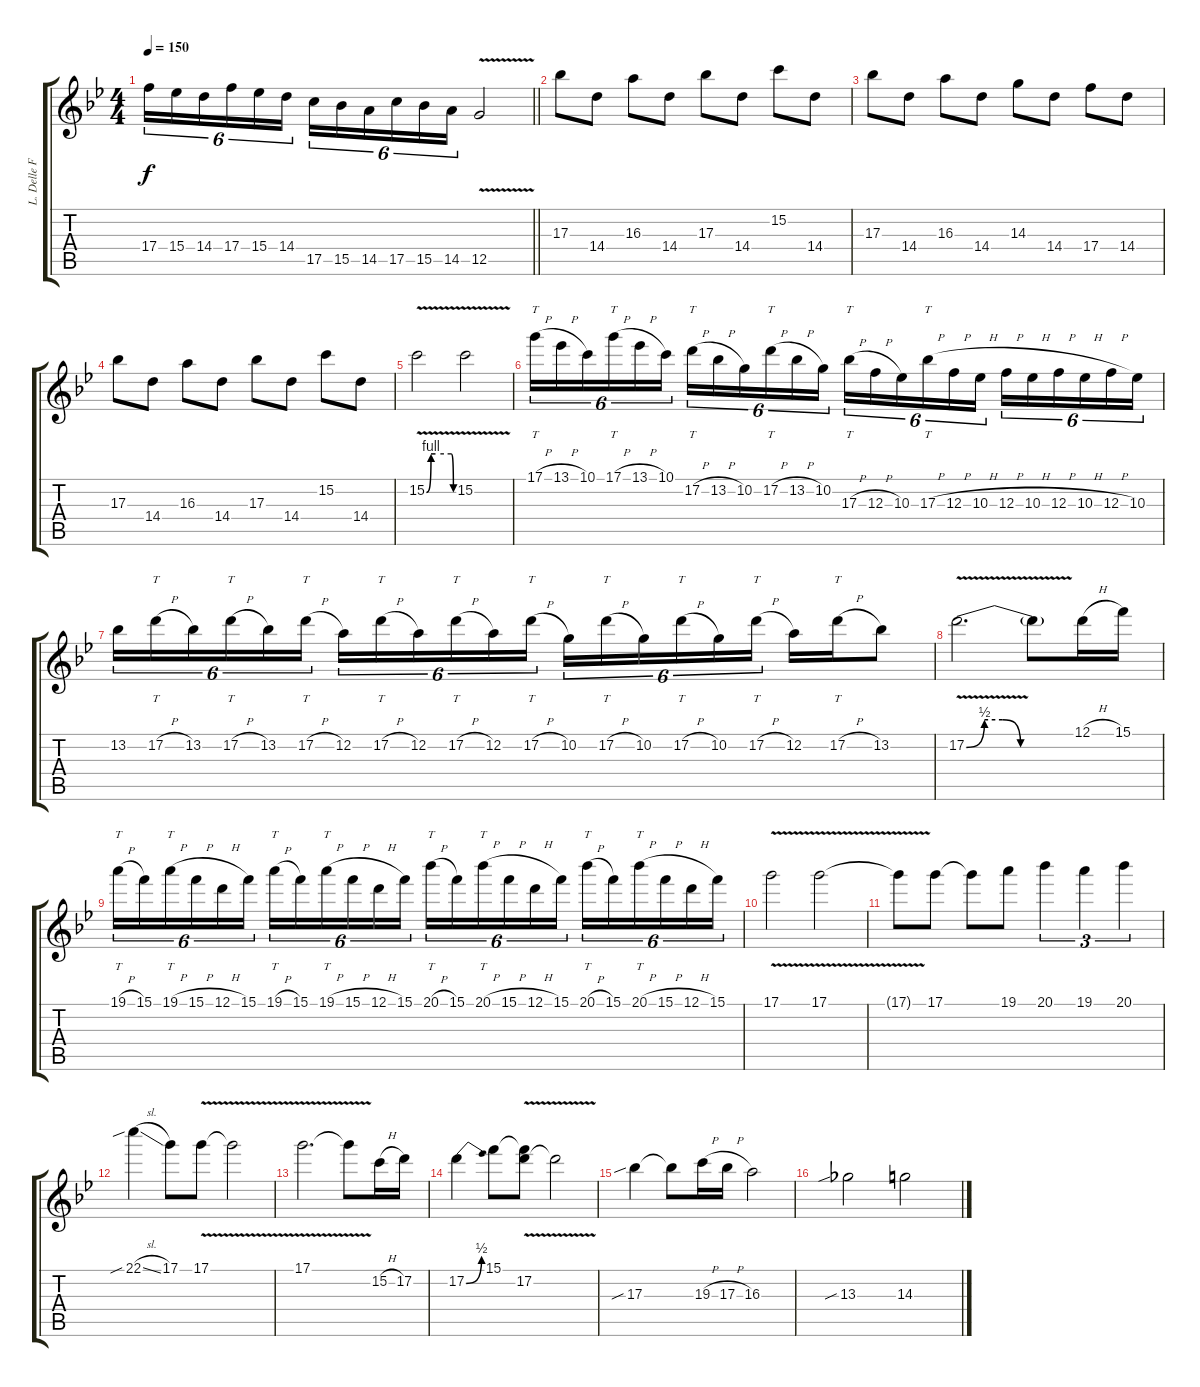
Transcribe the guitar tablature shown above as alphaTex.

\track ("L. Delle Fave (Guitar Lead)" "L. Delle F") {instrument overdrivenguitar}
\staff {score tabs}
\tuning (D4 A3 F3 C3 G2 D2) {hide}
\ts (4 4)
\tempo 150
\clef g2
\barLineRight lightlight
\ks gminor
17.4.16{tu (6 4) dy f} 15.4.16{tu (6 4)} 14.4.16{tu (6 4)} 17.4.16{tu (6 4)} 15.4.16{tu (6 4)} 14.4.16{tu (6 4)} 17.5.16{tu (6 4)} 15.5.16{tu (6 4)} 14.5.16{tu (6 4)} 17.5.16{tu (6 4)} 15.5.16{tu (6 4)} 14.5.16{tu (6 4)} 12.5{v}.2 |
17.3.8 14.4.8 16.3.8 14.4.8 17.3.8 14.4.8 15.2.8 14.4.8 |
17.3.8 14.4.8 16.3.8 14.4.8 14.3.8 14.4.8 17.4.8 14.4.8 |
17.3.8 14.4.8 16.3.8 14.4.8 17.3.8 14.4.8 15.2.8 14.4.8 |
15.2{be (custom 0 0 10 4 20 4 55 4 60 0) v}.2 15.2{v}.2 |
17.1{h}.16{tt tu (6 4)} 13.1{h}.16{tu (6 4)} 10.1.16{tu (6 4)} 17.1{h}.16{tt tu (6 4)} 13.1{h}.16{tu (6 4)} 10.1.16{tu (6 4)} 17.2{h}.16{tt tu (6 4)} 13.2{h}.16{tu (6 4)} 10.2.16{tu (6 4)} 17.2{h}.16{tt tu (6 4)} 13.2{h}.16{tu (6 4)} 10.2.16{tu (6 4)} 17.3{h}.16{tt tu (6 4)} 12.3{h}.16{tu (6 4)} 10.3.16{tu (6 4)} 17.3{h}.16{tt tu (6 4)} 12.3{h}.16{tu (6 4)} 10.3{h}.16{tu (6 4)} 12.3{h}.16{tu (6 4)} 10.3{h}.16{tu (6 4)} 12.3{h}.16{tu (6 4)} 10.3{h}.16{tu (6 4)} 12.3{h}.16{tu (6 4)} 10.3.16{tu (6 4)} |
13.2.16{tu (6 4)} 17.2{h}.16{tt tu (6 4)} 13.2.16{tu (6 4)} 17.2{h}.16{tt tu (6 4)} 13.2.16{tu (6 4)} 17.2{h}.16{tt tu (6 4)} 12.2.16{tu (6 4)} 17.2{h}.16{tt tu (6 4)} 12.2.16{tu (6 4)} 17.2{h}.16{tt tu (6 4)} 12.2.16{tu (6 4)} 17.2{h}.16{tt tu (6 4)} 10.2.16{tu (6 4)} 17.2{h}.16{tt tu (6 4)} 10.2.16{tu (6 4)} 17.2{h}.16{tt tu (6 4)} 10.2.16{tu (6 4)} 17.2{h}.16{tt tu (6 4)} 12.2.16 17.2{h}.16{tt} 13.2.8 |
17.2{be (custom 0 0 10 2 20 2 30 0 60 0) v}.2{d} 17.2{t}.8 12.1{h}.16 15.1.16 |
19.1{h}.16{tt tu (6 4)} 15.1.16{tu (6 4)} 19.1{h}.16{tt tu (6 4)} 15.1{h}.16{tu (6 4)} 12.1{h}.16{tu (6 4)} 15.1.16{tu (6 4)} 19.1{h}.16{tt tu (6 4)} 15.1.16{tu (6 4)} 19.1{h}.16{tt tu (6 4)} 15.1{h}.16{tu (6 4)} 12.1{h}.16{tu (6 4)} 15.1.16{tu (6 4)} 20.1{h}.16{tt tu (6 4)} 15.1.16{tu (6 4)} 20.1{h}.16{tt tu (6 4)} 15.1{h}.16{tu (6 4)} 12.1{h}.16{tu (6 4)} 15.1.16{tu (6 4)} 20.1{h}.16{tt tu (6 4)} 15.1.16{tu (6 4)} 20.1{h}.16{tt tu (6 4)} 15.1{h}.16{tu (6 4)} 12.1{h}.16{tu (6 4)} 15.1.16{tu (6 4)} |
17.1{v}.2 17.1{v}.2 |
17.1{t}.8 17.1.8 17.1{t}.8 19.1.8 20.1.4{tu (3 2)} 19.1.4{tu (3 2)} 20.1.4{tu (3 2)} |
22.1{sib sl}.4 17.1.8 17.1{v}.8 17.1{t}.2 |
17.1{v}.2{d} 17.1{t}.8 15.2{h}.16 17.2.16 |
17.2{be (bend 0 0 60 2)}.4 15.1.8 (15.1{t} 17.2{v}).8 17.2{t}.2 |
17.3{sib}.4 17.3{t}.8 19.3{h}.16 17.3{h}.16 16.3.2 |
13.3{sib}.2 14.3.2
